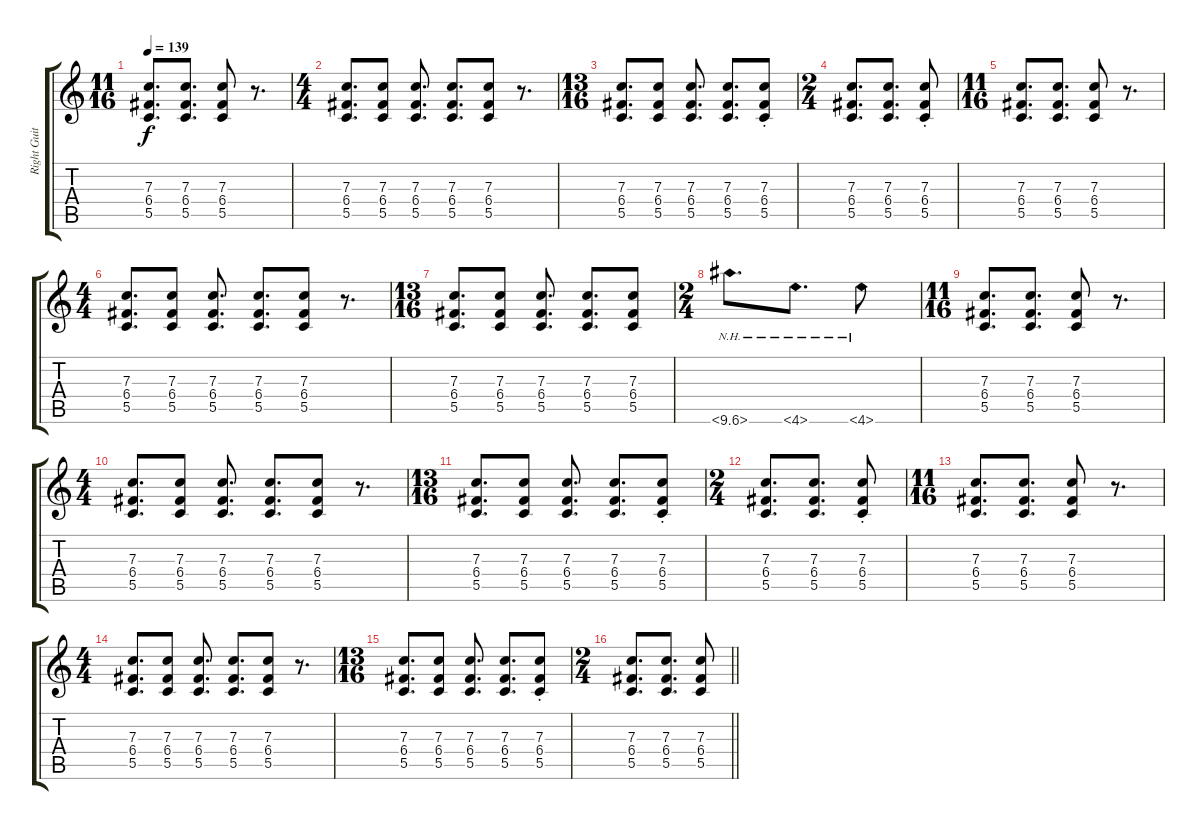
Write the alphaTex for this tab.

\track ("Right Guitar" "Right Guit") {instrument overdrivenguitar}
\staff {score tabs}
\tuning (D4 A3 F3 C3 G2 C2) {hide}
\ts (11 16)
\tempo 139
\clef g2
\ks c
(7.3 6.4 5.5).8{d dy f} (7.3 6.4 5.5).8{d} (7.3 6.4 5.5).8 r.8{d} |
\ts (4 4)
(7.3 6.4 5.5).8{d} (7.3 6.4 5.5).8 (7.3 6.4 5.5).8{d} (7.3 6.4 5.5).8{d} (7.3 6.4 5.5).8 r.8{d} |
\ts (13 16)
(7.3 6.4 5.5).8{d} (7.3 6.4 5.5).8 (7.3 6.4 5.5).8{d} (7.3 6.4 5.5).8{d} (7.3{st} 6.4{st} 5.5{st}).8 |
\ts (2 4)
(7.3 6.4 5.5).8{d} (7.3 6.4 5.5).8{d} (7.3{st} 6.4{st} 5.5{st}).8 |
\ts (11 16)
(7.3 6.4 5.5).8{d} (7.3 6.4 5.5).8{d} (7.3 6.4 5.5).8 r.8{d} |
\ts (4 4)
(7.3 6.4 5.5).8{d} (7.3 6.4 5.5).8 (7.3 6.4 5.5).8{d} (7.3 6.4 5.5).8{d} (7.3 6.4 5.5).8 r.8{d} |
\ts (13 16)
(7.3 6.4 5.5).8{d} (7.3 6.4 5.5).8 (7.3 6.4 5.5).8{d} (7.3 6.4 5.5).8{d} (7.3 6.4 5.5).8 |
\ts (2 4)
10.6{nh}.8{d} 4.6{nh}.8{d} 4.6{nh}.8 |
\ts (11 16)
(7.3 6.4 5.5).8{d} (7.3 6.4 5.5).8{d} (7.3 6.4 5.5).8 r.8{d} |
\ts (4 4)
(7.3 6.4 5.5).8{d} (7.3 6.4 5.5).8 (7.3 6.4 5.5).8{d} (7.3 6.4 5.5).8{d} (7.3 6.4 5.5).8 r.8{d} |
\ts (13 16)
(7.3 6.4 5.5).8{d} (7.3 6.4 5.5).8 (7.3 6.4 5.5).8{d} (7.3 6.4 5.5).8{d} (7.3{st} 6.4{st} 5.5{st}).8 |
\ts (2 4)
(7.3 6.4 5.5).8{d} (7.3 6.4 5.5).8{d} (7.3{st} 6.4{st} 5.5{st}).8 |
\ts (11 16)
(7.3 6.4 5.5).8{d} (7.3 6.4 5.5).8{d} (7.3 6.4 5.5).8 r.8{d} |
\ts (4 4)
(7.3 6.4 5.5).8{d} (7.3 6.4 5.5).8 (7.3 6.4 5.5).8{d} (7.3 6.4 5.5).8{d} (7.3 6.4 5.5).8 r.8{d} |
\ts (13 16)
(7.3 6.4 5.5).8{d} (7.3 6.4 5.5).8 (7.3 6.4 5.5).8{d} (7.3 6.4 5.5).8{d} (7.3{st} 6.4{st} 5.5{st}).8 |
\ts (2 4)
\barLineRight lightlight
(7.3 6.4 5.5).8{d} (7.3 6.4 5.5).8{d} (7.3 6.4 5.5).8
